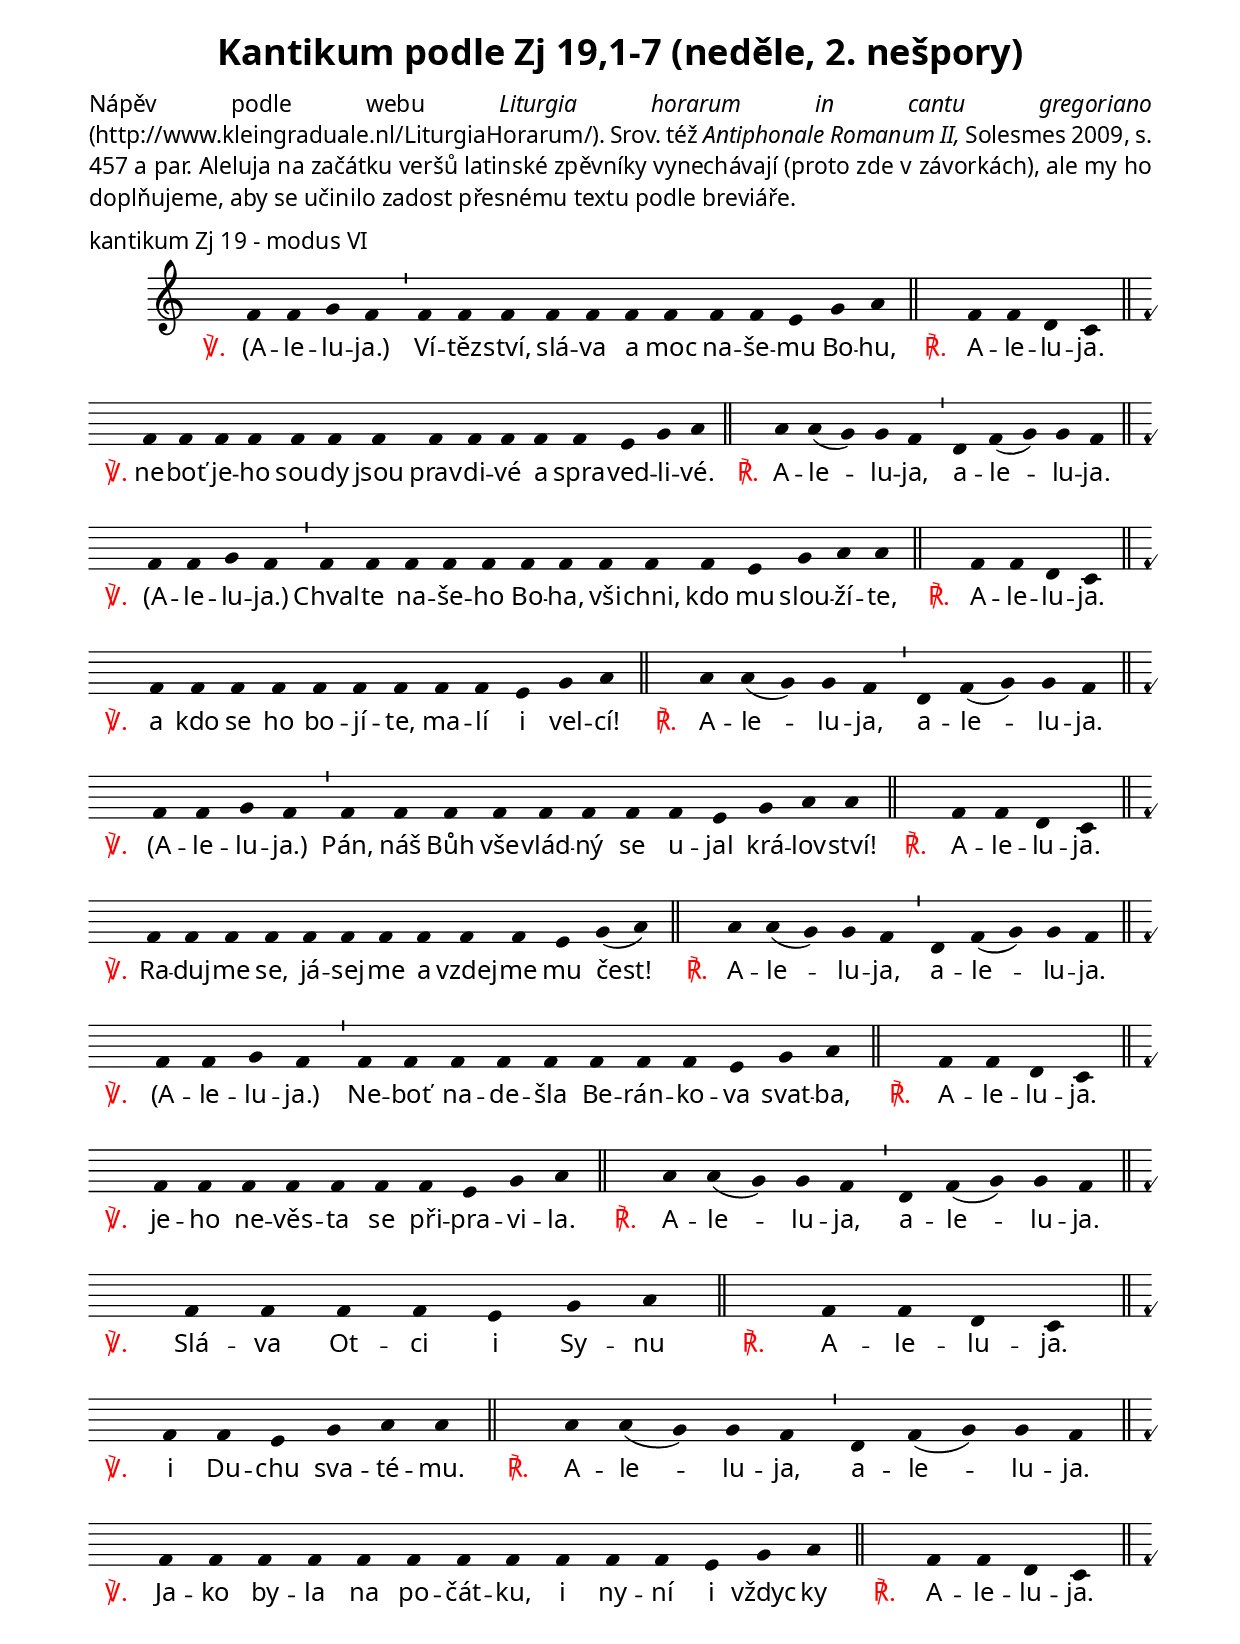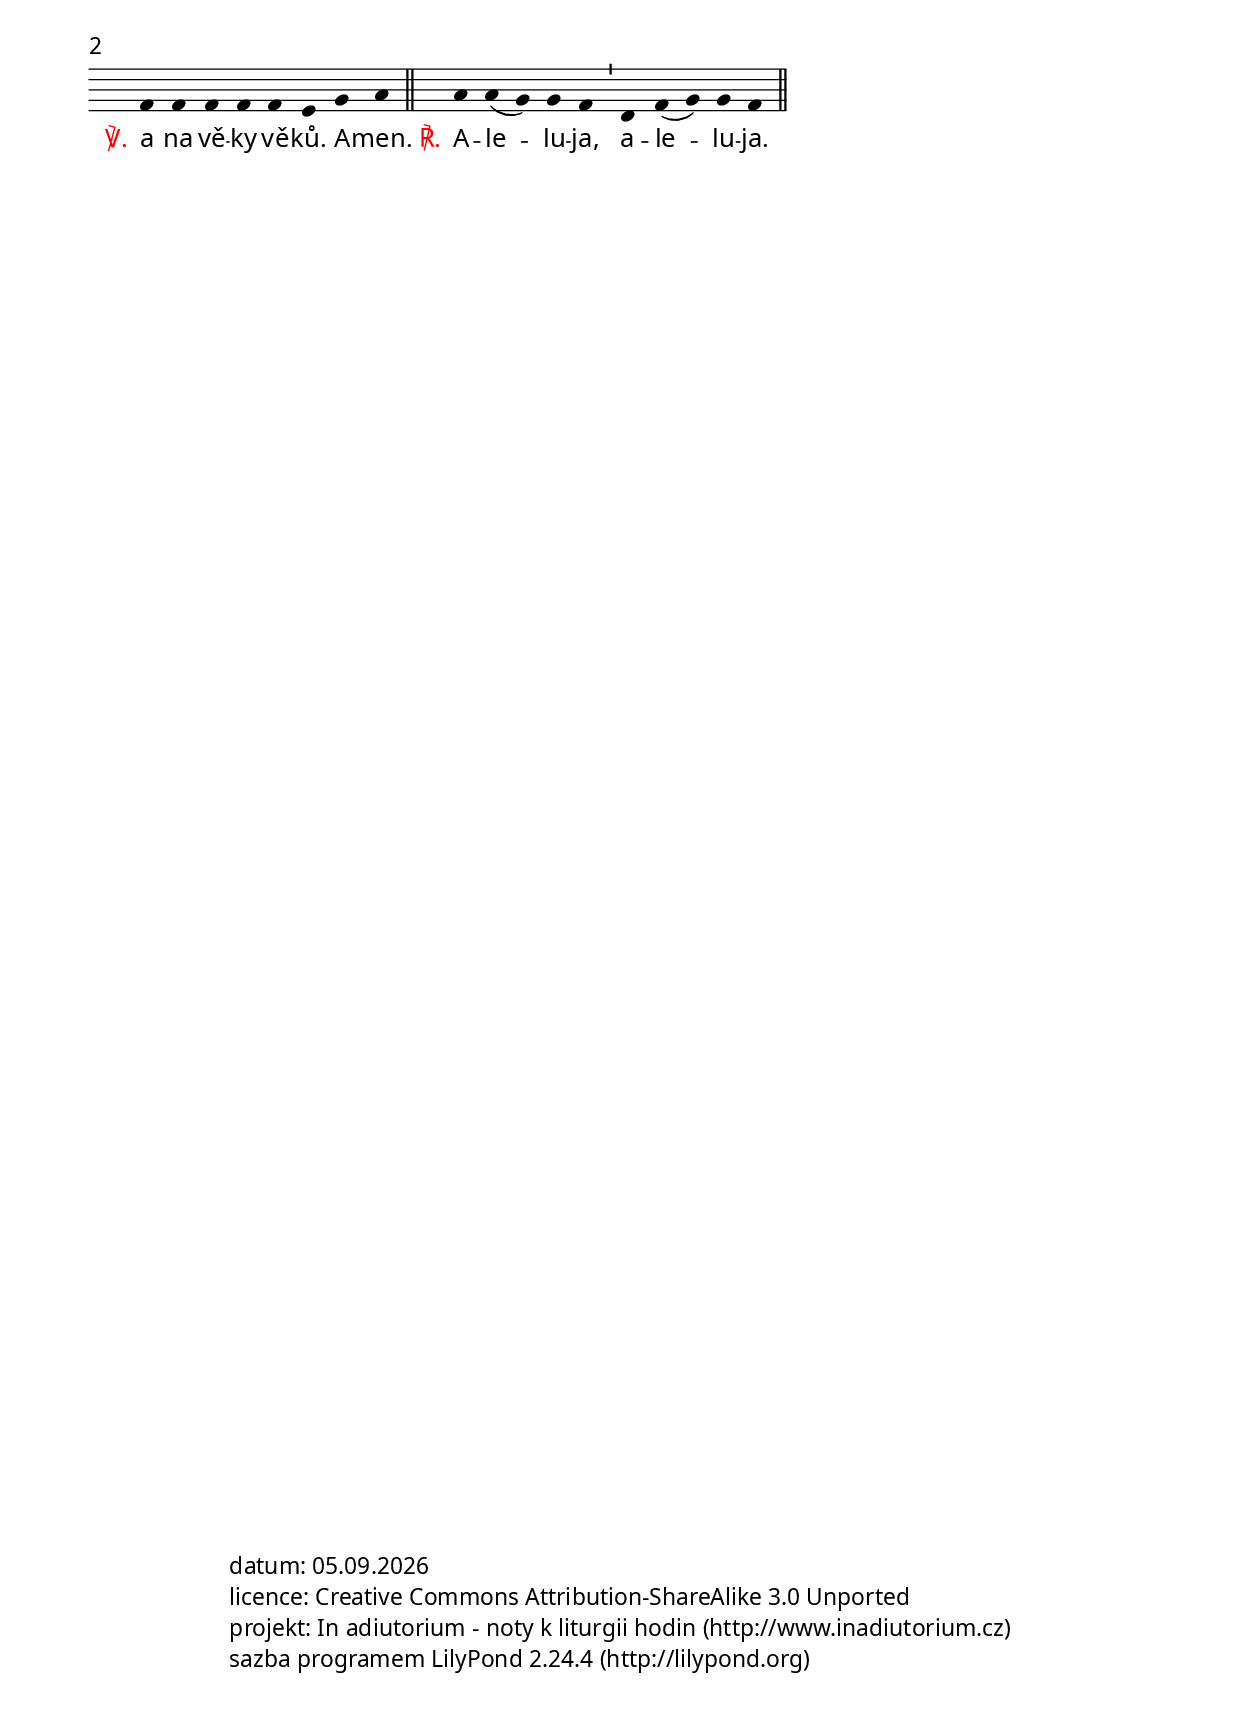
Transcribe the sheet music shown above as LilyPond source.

\version "2.19.80"

\header {
  title = "Kantikum podle Zj 19,1-7 (neděle, 2. nešpory)"
}

\include "spolecne.ly"

\markup\justify {
  Nápěv podle webu
  \with-url "http://www.kleingraduale.nl/LiturgiaHorarum/" {
    \italic {Liturgia horarum in cantu gregoriano} (http://www.kleingraduale.nl/LiturgiaHorarum/).
  }
  Srov. též \italic{Antiphonale Romanum II,} Solesmes 2009, s. 457 a par.
  Aleluja na začátku veršů latinské zpěvníky vynechávají (proto zde v závorkách),
  ale my ho doplňujeme, aby se učinilo zadost přesnému textu podle breviáře.
}

% melodie aleluja
mial = { f4 f g f \barMin }
mal = { \barFinalis \neviditelna f f f d c \barFinalis \break }
malal = { \barFinalis \neviditelna a a a( g) g f \barMin d f( g) g f \barFinalis \break }
% text aleluja
ial = \lyricmode { (A -- le -- lu -- ja.) }
al = \lyricmode { \Response A -- le -- lu -- ja. }
alal = \lyricmode { \Response A -- le -- lu -- ja, a -- le -- lu -- ja. }

\score {
  \relative c'  {
    \choralniRezim
    % Vitezstvi..
    \neviditelna f
    \mial
    f f f f f f f f f e g a
    \mal
    \neviditelna f
    f f f f f f f f f f f f e g a
    \malal

    % Chvalte...
    \neviditelna f
    \mial
    f f f f f f f f f f e g a a
    \mal
    \neviditelna f
    f f f f f f f f f e g a
    \malal

    % Pan, nas...
    \neviditelna f
    \mial
    f f f f f f f f e g a a
    \mal
    \neviditelna f
    f f f f f f f f f f e g( a)
    \malal

    % Nebot...
    \neviditelna f
    \mial
    f f f f f f f f e g a
    \mal
    \neviditelna f
    f f f f f f f e g a
    \malal

    % Slava...
    \neviditelna f
    f f f f e g a
    \mal
    \neviditelna f
    f f e g a a
    \malal

    % Jako byla...
    \neviditelna f
    f f f f f f f f f f f e g a
    \mal
    \neviditelna f
    f f f f f e g a
    \malal
  }
  \addlyrics {
    \Verse \ial
    Ví -- těz -- ství, slá -- va a moc na -- še -- mu Bo -- hu,
    \al
    \Verse ne -- boť je -- ho sou -- dy jsou prav -- di -- vé a spra -- ved -- li -- vé.
    \alal

    \Verse \ial
    Chval -- te na -- še -- ho Bo -- ha, vši -- chni, kdo mu slou -- ží -- te,
    \al
    \Verse a kdo se ho bo -- jí -- te, ma -- lí i vel -- cí!
    \alal

    \Verse \ial
    Pán, náš Bůh vše -- vlád -- ný se u -- jal krá -- lov -- ství!
    \al
    \Verse Ra -- duj -- me se, já -- sej -- me a vzdej -- me mu čest!
    \alal

    \Verse \ial
    Ne -- boť na -- de -- šla Be -- rán -- ko -- va svat -- ba,
    \al
    \Verse je -- ho ne -- věs -- ta se při -- pra -- vi -- la.
    \alal

    \Verse Slá -- va Ot -- ci i Sy -- nu
    \al
    \Verse i Du -- chu sva -- té -- mu.
    \alal

    \Verse Ja -- ko by -- la na po -- čát -- ku, i ny -- ní i vždyc -- ky
    \al
    \Verse a na vě -- ky vě -- ků. A -- men.
    \alal
  }
  \header {
    piece = "kantikum Zj 19 - modus VI"
    id = "vi"
  }
}